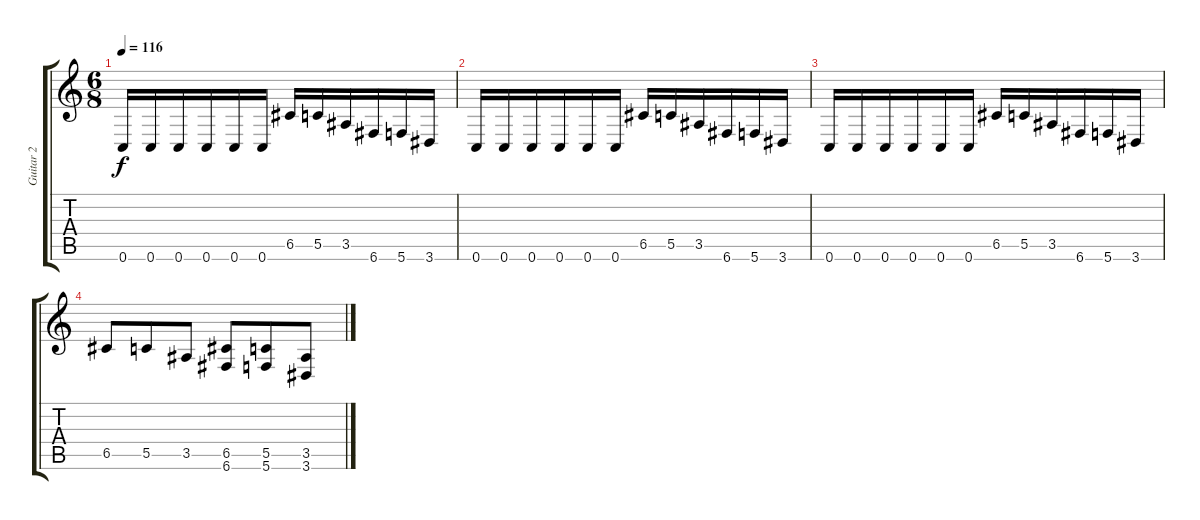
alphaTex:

\track ("Guitar 2" "Guitar 2") {instrument distortionguitar}
\staff {score tabs}
\tuning (D4 A3 F3 C3 G2 C2) {hide}
\ts (6 8)
\tempo 116
\clef g2
\ks c
0.6.16{dy f} 0.6.16 0.6.16 0.6.16 0.6.16 0.6.16 6.5.16 5.5.16 3.5.16 6.6.16 5.6.16 3.6.16 |
0.6.16 0.6.16 0.6.16 0.6.16 0.6.16 0.6.16 6.5.16 5.5.16 3.5.16 6.6.16 5.6.16 3.6.16 |
0.6.16 0.6.16 0.6.16 0.6.16 0.6.16 0.6.16 6.5.16 5.5.16 3.5.16 6.6.16 5.6.16 3.6.16 |
6.5.8 5.5.8 3.5.8 (6.5 6.6).8 (5.5 5.6).8 (3.5 3.6).8
